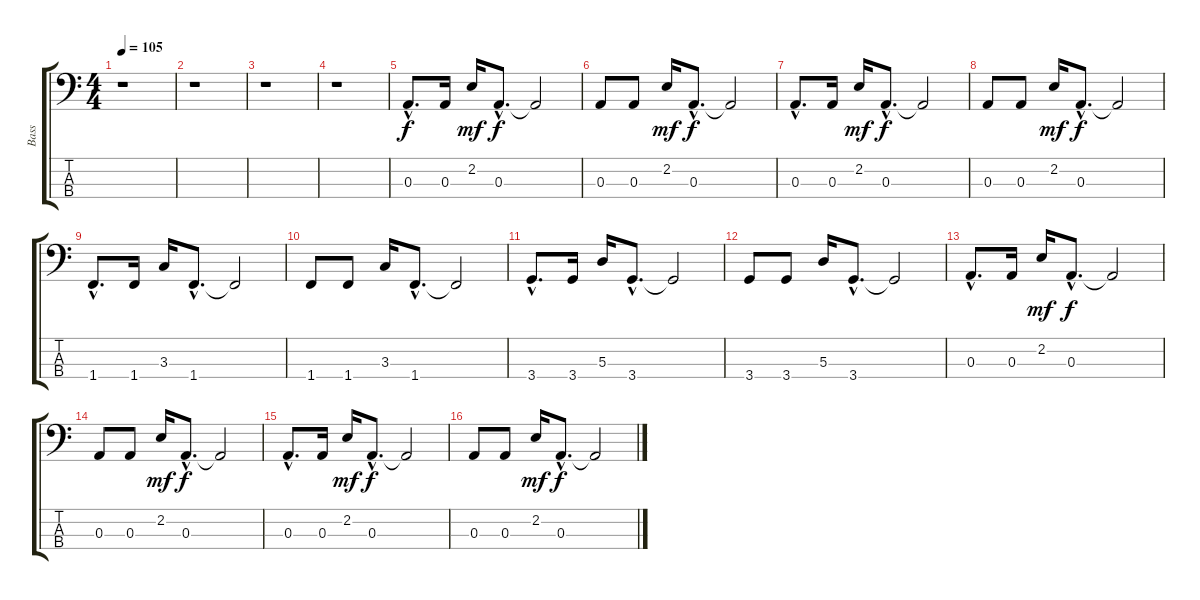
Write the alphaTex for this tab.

\track ("Bass" "Bass") {instrument electricbassfinger}
\staff {score tabs}
\tuning (G2 D2 A1 E1) {hide}
\ts (4 4)
\tempo 105
\clef f4
\ks c
r.1{dy f instrument electricbassfinger} |
r.1 |
r.1 |
r.1 |
0.3{hac}.8{d} 0.3.16 2.2.16{dy mf} 0.3{hac}.8{d dy f} 0.3{t}.2 |
0.3.8 0.3.8 2.2.16{dy mf} 0.3{hac}.8{d dy f} 0.3{t}.2 |
0.3{hac}.8{d} 0.3.16 2.2.16{dy mf} 0.3{hac}.8{d dy f} 0.3{t}.2 |
0.3.8 0.3.8 2.2.16{dy mf} 0.3{hac}.8{d dy f} 0.3{t}.2 |
1.4{hac}.8{d} 1.4.16 3.3.16 1.4{hac}.8{d} 1.4{t}.2 |
1.4.8 1.4.8 3.3.16 1.4{hac}.8{d} 1.4{t}.2 |
3.4{hac}.8{d} 3.4.16 5.3.16 3.4{hac}.8{d} 3.4{t}.2 |
3.4.8 3.4.8 5.3.16 3.4{hac}.8{d} 3.4{t}.2 |
0.3{hac}.8{d} 0.3.16 2.2.16{dy mf} 0.3{hac}.8{d dy f} 0.3{t}.2 |
0.3.8 0.3.8 2.2.16{dy mf} 0.3{hac}.8{d dy f} 0.3{t}.2 |
0.3{hac}.8{d} 0.3.16 2.2.16{dy mf} 0.3{hac}.8{d dy f} 0.3{t}.2 |
0.3.8 0.3.8 2.2.16{dy mf} 0.3{hac}.8{d dy f} 0.3{t}.2
